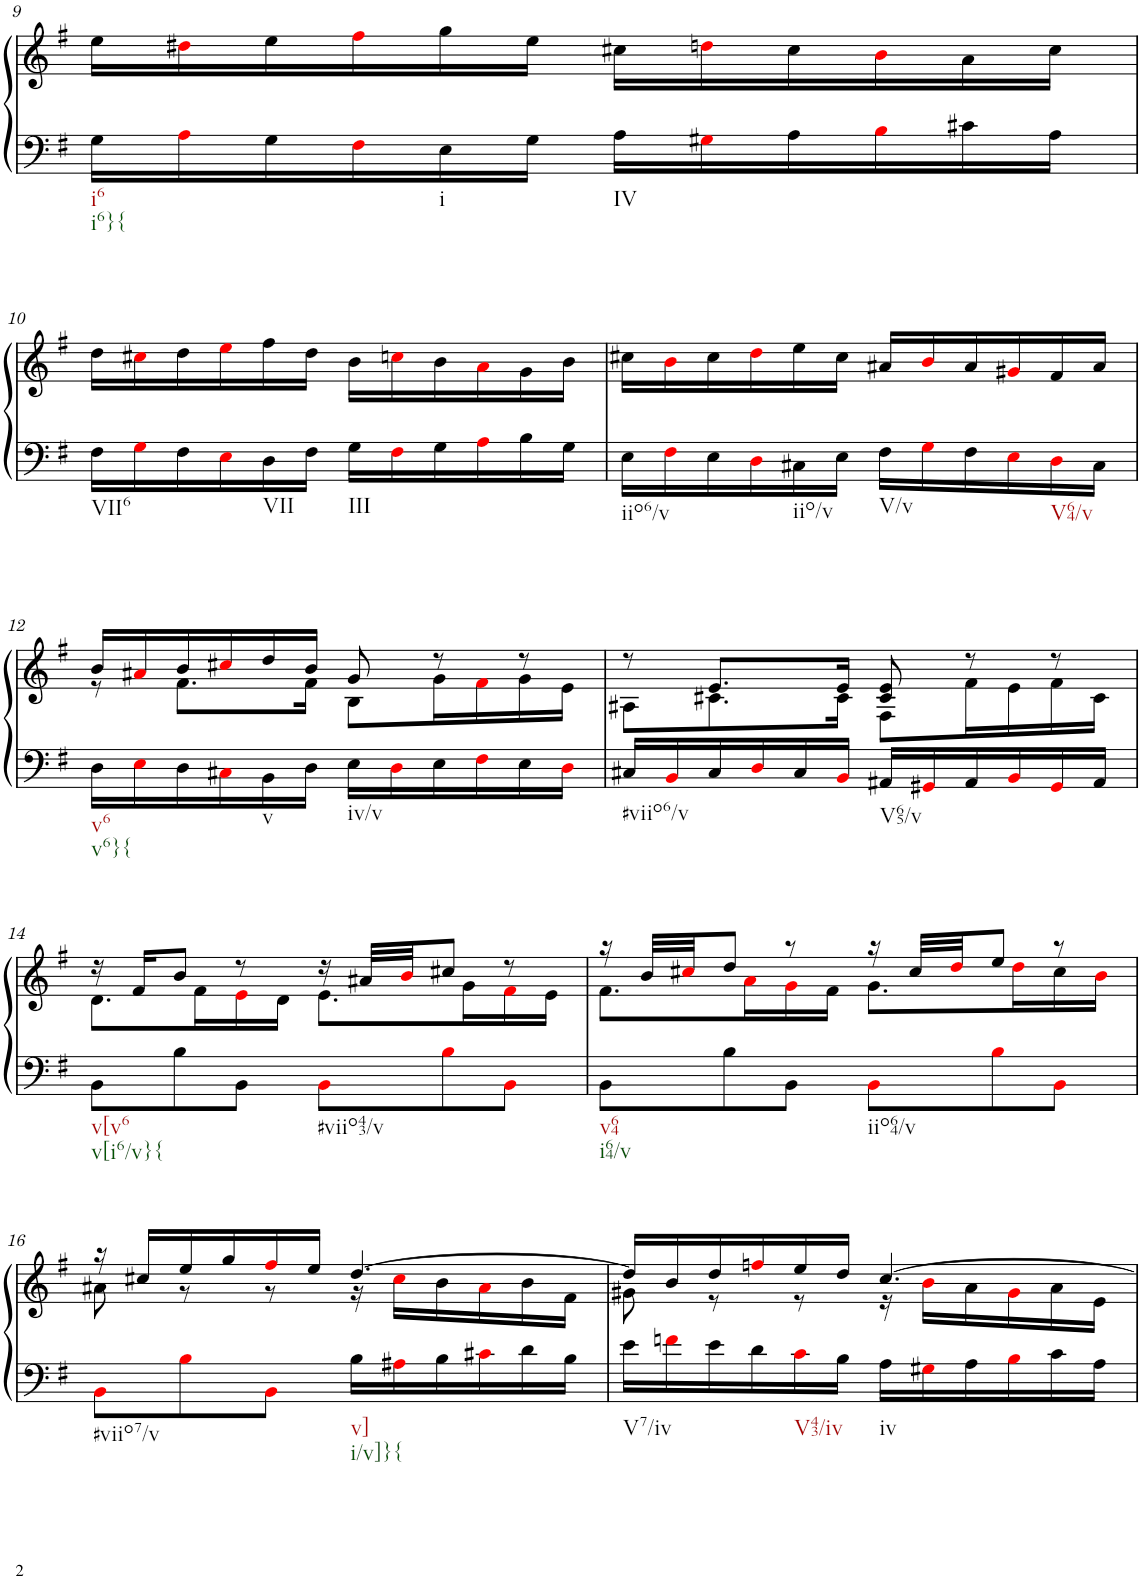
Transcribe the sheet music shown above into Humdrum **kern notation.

**kern	**kern
*part1	*part1
*staff2	*staff1
*I"unbenannt9	*
!!LO:PB:g=z
*clefF4	*clefG2
*k[f#]	*k[f#]
*M6/8	*M6/8
=9	=9
*^	*^
!LO:TX:b:t=i6	!	!	!
!LO:TX:b:t=i6}{	!	!	!
!LO:TX:b:t=i	!	!	!
!LO:TX:b:t=IV	!	!	!
2.ryy	16G\LL	2.ryy	16ee\LL
.	16Ai\	.	16dd#Xi\
.	16G\	.	16ee\
.	16F#i\	.	16ff#i\
.	16E\	.	16gg\
.	16G\JJ	.	16ee\JJ
.	16A\LL	.	16cc#X\LL
.	16G#Xi\	.	16ddni\
.	16A\	.	16cc#\
.	16Bi\	.	16bi\
.	16c#X\	.	16a\
.	16A\JJ	.	16cc#\JJ
!!LO:LB:g=z	!!
=10	=10	=10	=10
!LO:TX:b:t=VII6	!	!	!
*v	*v	*	*
16F#\LL	2.ryy	16dd\LL
16Gi\	.	16cc#Xi\
16F#\	.	16dd\
16Ei\	.	16eei\
!LO:TX:b:t=VII	!	!
16D\	.	16ff#\
16F#\JJ	.	16dd\JJ
!LO:TX:b:t=III	!	!
16G\LL	.	16b\LL
16F#i\	.	16ccni\
16G\	.	16b\
16Ai\	.	16ai\
16B\	.	16g\
16G\JJ	.	16b\JJ
=11	=11	=11
!LO:TX:b:t=iio6/v	!	!
16E\LL	4ryy	16cc#X\LL
16F#i\	.	16bi\
16E\	.	16cc#\
16Di\	.	16ddi\
!LO:TX:b:t=iio/v	!	!
16C#X\	8ryy	16ee\
16E\JJ	.	16cc#\JJ
!LO:TX:b:t=V/v	!	!
16F#\LL	16a#X/LL	4.ryy
16Gi\	16bi/	.
16F#\	16a#/	.
16Ei\	16g#Xi/	.
!LO:TX:b:t=V64/v	!	!
16Di\	16f#/	.
16C#\JJ	16a#/JJ	.
!!LO:LB:g=z	!!
=12	=12	=12
!LO:TX:b:t=v6	!	!
!LO:TX:b:t=v6}{	!	!
16D\LL	16b/LL	8r
16Ei\	16a#Xi/	.
16D\	16b/	8.f#\L
16C#Xi\	16cc#Xi/	.
!LO:TX:b:t=v	!	!
16BB\	16dd/	.
16D\JJ	16b/JJ	16f#\Jk
!LO:TX:b:t=iv/v	!	!
16E\LL	8g/	8B\L
16Di\	.	.
16E\	8r	16g\L
16F#i\	.	16f#i\
16E\	8r	16g\
16Di\JJ	.	16e\JJ
=13	=13	=13
!LO:TX:b:t=#viio6/v	!	!
16C#X/LL	8r	8A#X\L
16BBi/	.	.
16C#/	8.e/L	8.c#X\
16Di/	.	.
16C#/	.	.
16BBi/JJ	16e/Jk	16c#\Jk
!LO:TX:b:t=V65/v	!	!
16AA#X/LL	8c#/ 8e/	8F#\L
16GG#Xi/	.	.
16AA#/	8r	16f#\L
16BBi/	.	16e\
16GG#i/	8r	16f#\
16AA#/JJ	.	16c#\JJ
!!LO:LB:g=z	!!
=14	=14	=14
!LO:TX:b:t=v[v6	!	!
!LO:TX:b:t=v[i6/v}{	!	!
8BB\L	16r	8.d\L
.	16f#/KL	.
8B\	8b/J	.
.	.	16f#\L
8BB\J	8r	16ei\
.	.	16d\JJ
!LO:TX:b:t=#viio43/v	!	!
8BBi\L	16r	8.e\L
.	32a#X/LLL	.
.	32bi/JJ	.
8Bi\	8cc#X/J	.
.	.	16g\L
8BBi\J	8r	16f#i\
.	.	16e\JJ
=15	=15	=15
!LO:TX:b:t=v64	!	!
!LO:TX:b:t=i64/v	!	!
8BB\L	16r	8.f#\L
.	32b/LLL	.
.	32cc#Xi/JJ	.
8B\	8dd/J	.
.	.	16ai\L
8BB\J	8r	16gi\
.	.	16f#\JJ
!LO:TX:b:t=iio64/v	!	!
8BBi\L	16r	8.g\L
.	32cc#/LLL	.
.	32ddi/JJ	.
8Bi\	8ee/J	.
.	.	16ddi\L
8BBi\J	8r	16cc#\
.	.	16bi\JJ
!!LO:LB:g=z	!!
=16	=16	=16
!LO:TX:b:t=#viio7/v	!	!
8BBi\L	16r	8a#X\
.	16cc#X/LL	.
8Bi\	16ee/	8r
.	16gg/	.
8BBi\J	16ff#i/	8r
.	16ee/JJ	.
!LO:TX:b:t=v]	!	!
!LO:TX:b:t=i/v]}{	!	!
16B\LL	[4.dd/	16r
16A#Xi\	.	16cc#i\LL
16B\	.	16b\
16c#Xi\	.	16a#i\
16d\	.	16b\
16B\JJ	.	16f#\JJ
=17	=17	=17
!LO:TX:b:t=V7/iv	!	!
16e\LL	16dd/LL]	8g#X\
16fni\	16b/	.
16e\	16dd/	8r
16d\	16ffni/	.
!LO:TX:b:t=V43/iv	!	!
16ci\	16ee/	8r
16B\JJ	16dd/JJ	.
!LO:TX:b:t=iv	!	!
16A\LL	[4.cc/	16r
16G#Xi\	.	16bi\LL
16A\	.	16a\
16Bi\	.	16g#i\
16c\	.	16a\
16A\JJ	.	16e\JJ
*	*v	*v
=	=
*-	*-
